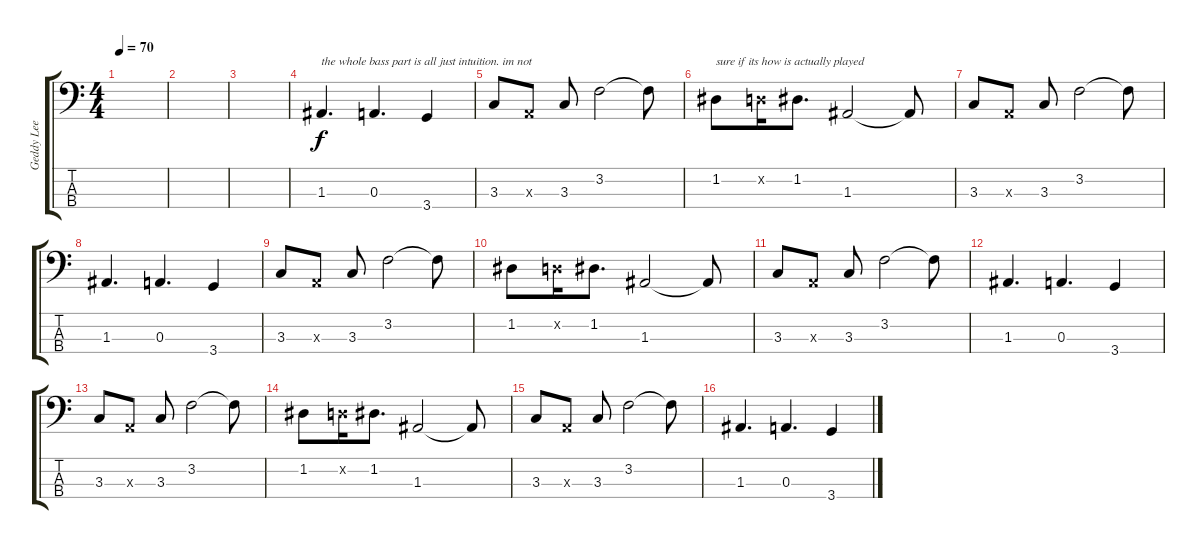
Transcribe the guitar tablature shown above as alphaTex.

\track ("Geddy Lee" "Geddy Lee") {instrument electricbassfinger}
\staff {score tabs}
\tuning (G2 D2 A1 E1) {hide}
\ts (4 4)
\tempo 70
\clef f4
\ks c
|
|
|
1.3.4{d txt "the whole bass part is all just intuition. im not"} 0.3.4{d} 3.4.4 |
3.3.8 0.3{x}.8 3.3.8 3.2.2 3.2{t}.8 |
1.2.8{txt "sure if its how is actually played"} 0.2{x}.16 1.2.8{d} 1.3.2 1.3{t}.8 |
3.3.8 0.3{x}.8 3.3.8 3.2.2 3.2{t}.8 |
1.3.4{d} 0.3.4{d} 3.4.4 |
3.3.8 0.3{x}.8 3.3.8 3.2.2 3.2{t}.8 |
1.2.8 0.2{x}.16 1.2.8{d} 1.3.2 1.3{t}.8 |
3.3.8 0.3{x}.8 3.3.8 3.2.2 3.2{t}.8 |
1.3.4{d} 0.3.4{d} 3.4.4 |
3.3.8 0.3{x}.8 3.3.8 3.2.2 3.2{t}.8 |
1.2.8 0.2{x}.16 1.2.8{d} 1.3.2 1.3{t}.8 |
3.3.8 0.3{x}.8 3.3.8 3.2.2 3.2{t}.8 |
1.3.4{d} 0.3.4{d} 3.4.4
